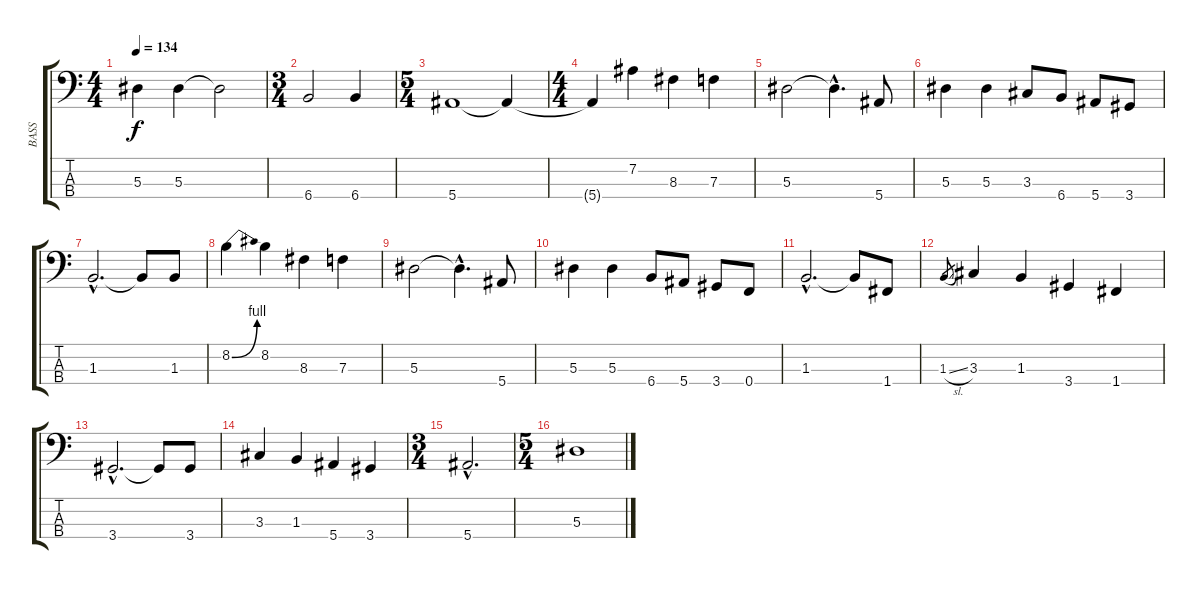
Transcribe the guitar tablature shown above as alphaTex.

\track ("BASS" "BASS") {instrument electricbassfinger}
\staff {score tabs}
\tuning (Ab2 Eb2 Bb1 F1) {hide}
\ts (4 4)
\tempo 134
\clef f4
\ks c
5.3.4{dy f} 5.3.4 5.3{t}.2 |
\ts (3 4)
6.4.2 6.4.4 |
\ts (5 4)
5.4.1 5.4{t}.4 |
\ts (4 4)
5.4{t}.4 7.2.4 8.3.4 7.3.4 |
5.3.2 5.3{hac t}.4{d} 5.4.8 |
5.3.4 5.3.4 3.3.8 6.4.8 5.4.8 3.4.8 |
1.3{hac}.2{d} 1.3{t}.8 1.3.8 |
8.2{be (bend 0 0 60 4)}.4 8.2.4 8.3.4 7.3.4 |
5.3.2 5.3{hac t}.4{d} 5.4.8 |
5.3.4 5.3.4 6.4.8 5.4.8 3.4.8 0.4.8 |
1.3{hac}.2{d} 1.3{t}.8 1.4.8 |
1.3{sl}.8{gr} 3.3.4 1.3.4 3.4.4 1.4.4 |
3.4{hac}.2{d} 3.4{t}.8 3.4.8 |
3.3.4 1.3.4 5.4.4 3.4.4 |
\ts (3 4)
5.4{hac}.2{d} |
\ts (5 4)
5.3.1
